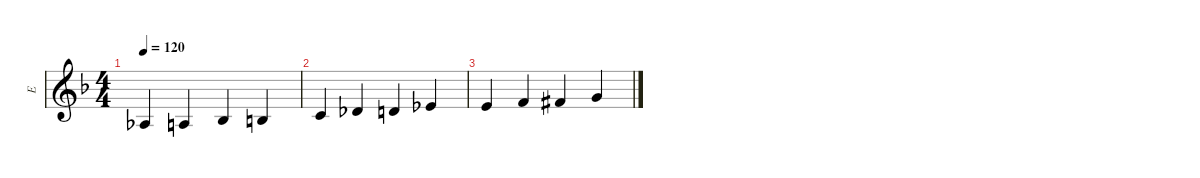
\defaultSystemsLayout 4
\hideDynamics
\bracketExtendMode nobrackets
\track ("E" "E") {instrument acousticguitarsteel}
\staff {score}
\tuning (E4 B3 G3 D3 A2 E2)
\displaytranspose -4
\ts (4 4)
\tempo 120
\clef g2
\ks f
1.2{acc b}.4{dy mf instrument acousticguitarsteel beam Up} 2.2{acc forcenatural}.4{beam Up} 3.2{acc b}.4{beam Up} 4.2{acc forcenatural}.4{beam Up} |
5.2{acc forcenatural}.4{beam Up} 1.1{acc b}.4{beam Up} 2.1{acc forcenatural}.4{beam Up} 3.1{acc b}.4{beam Up} |
4.1{acc forcenatural}.4{beam Up} 5.1{acc forcenatural}.4{beam Up} 6.1{acc #}.4{beam Up} 7.1{acc forcenatural}.4{beam Up}
